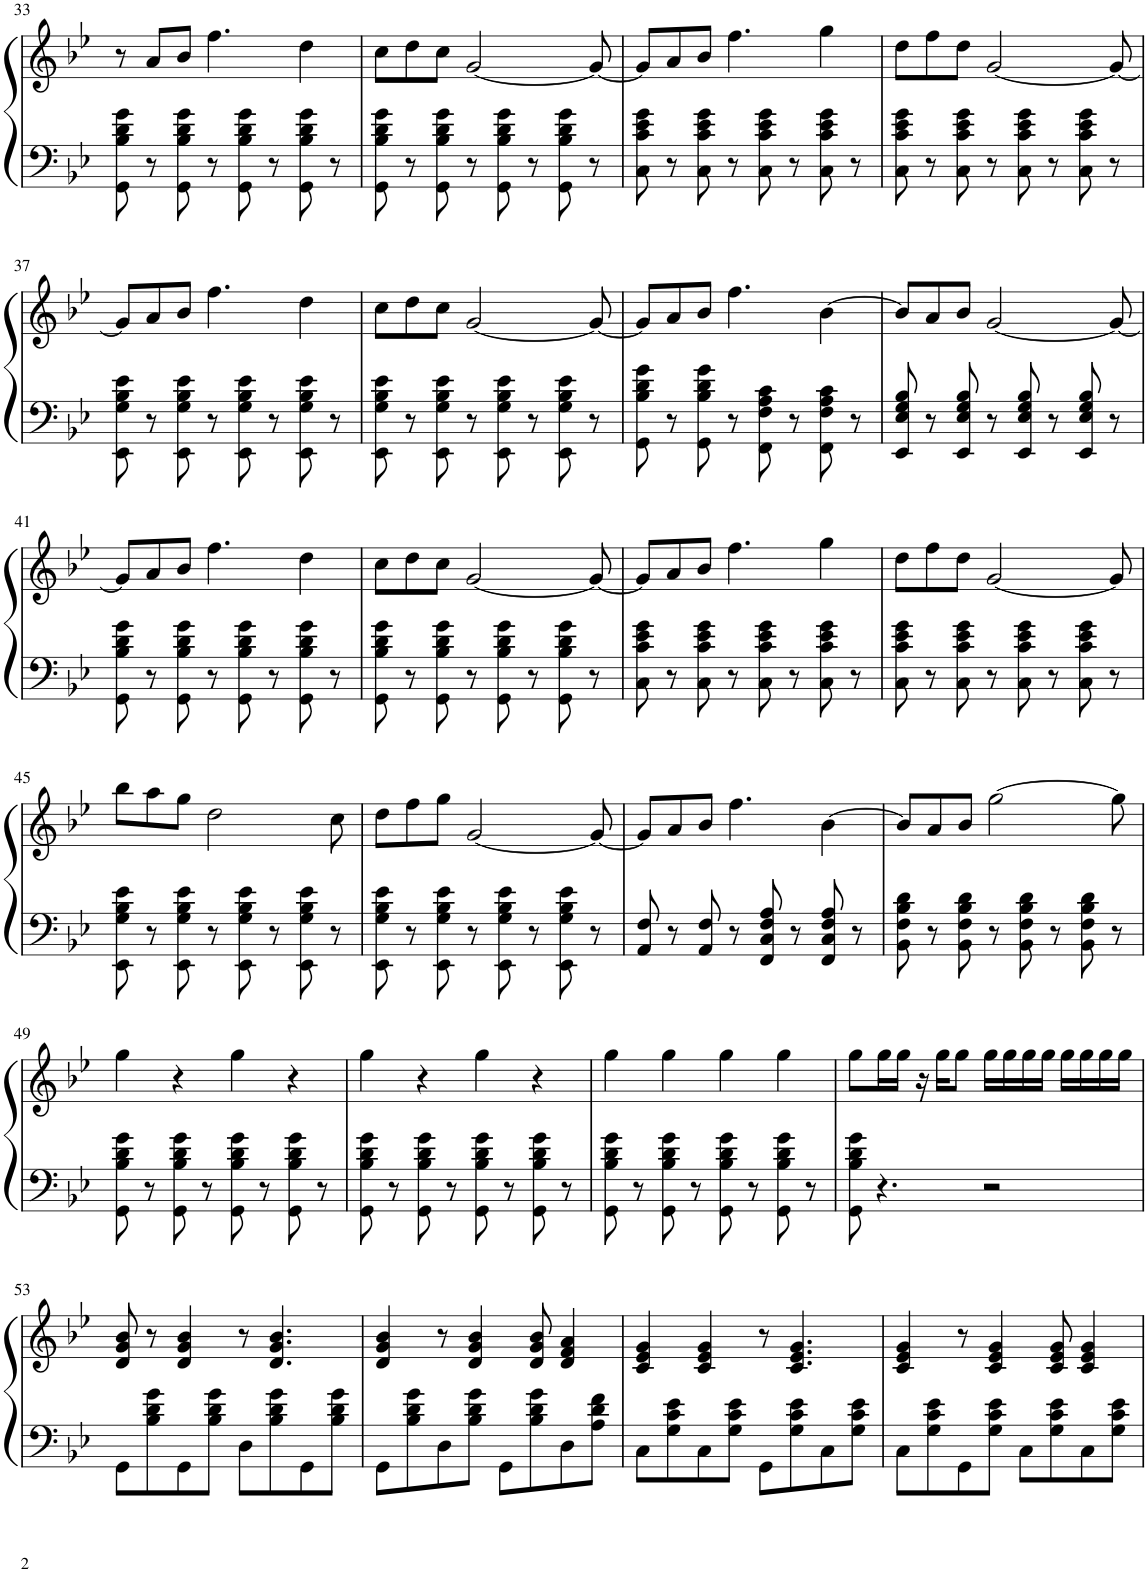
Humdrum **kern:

**kern	**kern
*part1	*part1
*staff2	*staff1
*I"Accordion	*
*I'Acc.	*
!!LO:PB:g=z
*clefF4	*clefG2
*k[b-e-]	*k[b-e-]
*M4/4	*M4/4
=33	=33
8GG\ 8B-\ 8d\ 8g\	8r
8r	8a/L
8GG\ 8B-\ 8d\ 8g\	8b-/J
8r	4.ff\
8GG\ 8B-\ 8d\ 8g\	.
8r	.
8GG\ 8B-\ 8d\ 8g\	4dd\
8r	.
=34	=34
8GG\ 8B-\ 8d\ 8g\	8cc\L
8r	8dd\
8GG\ 8B-\ 8d\ 8g\	8cc\J
8r	[2g/
8GG\ 8B-\ 8d\ 8g\	.
8r	.
8GG\ 8B-\ 8d\ 8g\	.
8r	8g/_
=35	=35
8C\ 8c\ 8e-\ 8g\	8g/L]
8r	8a/
8C\ 8c\ 8e-\ 8g\	8b-/J
8r	4.ff\
8C\ 8c\ 8e-\ 8g\	.
8r	.
8C\ 8c\ 8e-\ 8g\	4gg\
8r	.
=36	=36
8C\ 8c\ 8e-\ 8g\	8dd\L
8r	8ff\
8C\ 8c\ 8e-\ 8g\	8dd\J
8r	[2g/
8C\ 8c\ 8e-\ 8g\	.
8r	.
8C\ 8c\ 8e-\ 8g\	.
8r	8g/_
!!LO:LB:g=z
=37	=37
8EE-\ 8G\ 8B-\ 8e-\	8g/L]
8r	8a/
8EE-\ 8G\ 8B-\ 8e-\	8b-/J
8r	4.ff\
8EE-\ 8G\ 8B-\ 8e-\	.
8r	.
8EE-\ 8G\ 8B-\ 8e-\	4dd\
8r	.
=38	=38
8EE-\ 8G\ 8B-\ 8e-\	8cc\L
8r	8dd\
8EE-\ 8G\ 8B-\ 8e-\	8cc\J
8r	[2g/
8EE-\ 8G\ 8B-\ 8e-\	.
8r	.
8EE-\ 8G\ 8B-\ 8e-\	.
8r	8g/_
=39	=39
8GG\ 8B-\ 8d\ 8g\	8g/L]
8r	8a/
8GG\ 8B-\ 8d\ 8g\	8b-/J
8r	4.ff\
8FF\ 8F\ 8A\ 8c\	.
8r	.
8FF\ 8F\ 8A\ 8c\	[4b-\
8r	.
=40	=40
8EE-/ 8E-/ 8G/ 8B-/	8b-/L]
8r	8a/
8EE-/ 8E-/ 8G/ 8B-/	8b-/J
8r	[2g/
8EE-/ 8E-/ 8G/ 8B-/	.
8r	.
8EE-/ 8E-/ 8G/ 8B-/	.
8r	8g/_
!!LO:LB:g=z
=41	=41
8GG\ 8B-\ 8d\ 8g\	8g/L]
8r	8a/
8GG\ 8B-\ 8d\ 8g\	8b-/J
8r	4.ff\
8GG\ 8B-\ 8d\ 8g\	.
8r	.
8GG\ 8B-\ 8d\ 8g\	4dd\
8r	.
=42	=42
8GG\ 8B-\ 8d\ 8g\	8cc\L
8r	8dd\
8GG\ 8B-\ 8d\ 8g\	8cc\J
8r	[2g/
8GG\ 8B-\ 8d\ 8g\	.
8r	.
8GG\ 8B-\ 8d\ 8g\	.
8r	8g/_
=43	=43
8C\ 8c\ 8e-\ 8g\	8g/L]
8r	8a/
8C\ 8c\ 8e-\ 8g\	8b-/J
8r	4.ff\
8C\ 8c\ 8e-\ 8g\	.
8r	.
8C\ 8c\ 8e-\ 8g\	4gg\
8r	.
=44	=44
8C\ 8c\ 8e-\ 8g\	8dd\L
8r	8ff\
8C\ 8c\ 8e-\ 8g\	8dd\J
8r	[2g/
8C\ 8c\ 8e-\ 8g\	.
8r	.
8C\ 8c\ 8e-\ 8g\	.
8r	8g/]
!!LO:LB:g=z
=45	=45
8EE-\ 8G\ 8B-\ 8e-\	8bb-\L
8r	8aa\
8EE-\ 8G\ 8B-\ 8e-\	8gg\J
8r	2dd\
8EE-\ 8G\ 8B-\ 8e-\	.
8r	.
8EE-\ 8G\ 8B-\ 8e-\	.
8r	8cc\
=46	=46
8EE-\ 8G\ 8B-\ 8e-\	8dd\L
8r	8ff\
8EE-\ 8G\ 8B-\ 8e-\	8gg\J
8r	[2g/
8EE-\ 8G\ 8B-\ 8e-\	.
8r	.
8EE-\ 8G\ 8B-\ 8e-\	.
8r	8g/_
=47	=47
8AA/ 8F/	8g/L]
8r	8a/
8AA/ 8F/	8b-/J
8r	4.ff\
8FF/ 8C/ 8F/ 8A/	.
8r	.
8FF/ 8C/ 8F/ 8A/	[4b-\
8r	.
=48	=48
8BB-\ 8F\ 8B-\ 8d\	8b-/L]
8r	8a/
8BB-\ 8F\ 8B-\ 8d\	8b-/J
8r	[2gg\
8BB-\ 8F\ 8B-\ 8d\	.
8r	.
8BB-\ 8F\ 8B-\ 8d\	.
8r	8gg\]
!!LO:LB:g=z
=49	=49
8GG\ 8B-\ 8d\ 8g\	4gg\
8r	.
8GG\ 8B-\ 8d\ 8g\	4r
8r	.
8GG\ 8B-\ 8d\ 8g\	4gg\
8r	.
8GG\ 8B-\ 8d\ 8g\	4r
8r	.
=50	=50
8GG\ 8B-\ 8d\ 8g\	4gg\
8r	.
8GG\ 8B-\ 8d\ 8g\	4r
8r	.
8GG\ 8B-\ 8d\ 8g\	4gg\
8r	.
8GG\ 8B-\ 8d\ 8g\	4r
8r	.
=51	=51
8GG\ 8B-\ 8d\ 8g\	4gg\
8r	.
8GG\ 8B-\ 8d\ 8g\	4gg\
8r	.
8GG\ 8B-\ 8d\ 8g\	4gg\
8r	.
8GG\ 8B-\ 8d\ 8g\	4gg\
8r	.
=52	=52
8GG\ 8B-\ 8d\ 8g\	8gg\L
4.r	16gg\L
.	16gg\JJ
.	16r
.	16gg\KL
.	8gg\J
2r	16gg\LL
.	16gg\
.	16gg\
.	16gg\JJ
.	16gg\LL
.	16gg\
.	16gg\
.	16gg\JJ
!!LO:LB:g=z
=53	=53
8GG\L	8d/ 8g/ 8b-/
8B-\ 8d\ 8g\	8r
8GG\	4d/ 4g/ 4b-/
8B-\ 8d\ 8g\J	.
8D\L	8r
8B-\ 8d\ 8g\	4.d/ 4.g/ 4.b-/
8GG\	.
8B-\ 8d\ 8g\J	.
=54	=54
8GG\L	4d/ 4g/ 4b-/
8B-\ 8d\ 8g\	.
8D\	8r
8B-\ 8d\ 8g\J	4d/ 4g/ 4b-/
8GG\L	.
8B-\ 8d\ 8g\	8d/ 8g/ 8b-/
8D\	4d/ 4f/ 4a/
8A\ 8d\ 8f\J	.
=55	=55
8C\L	4c/ 4e-/ 4g/
8G\ 8c\ 8e-\	.
8C\	4c/ 4e-/ 4g/
8G\ 8c\ 8e-\J	.
8GG\L	8r
8G\ 8c\ 8e-\	4.c/ 4.e-/ 4.g/
8C\	.
8G\ 8c\ 8e-\J	.
=56	=56
8C\L	4c/ 4e-/ 4g/
8G\ 8c\ 8e-\	.
8GG\	8r
8G\ 8c\ 8e-\J	4c/ 4e-/ 4g/
8C\L	.
8G\ 8c\ 8e-\	8c/ 8e-/ 8g/
8C\	4c/ 4e-/ 4g/
8G\ 8c\ 8e-\J	.
=	=
*-	*-
